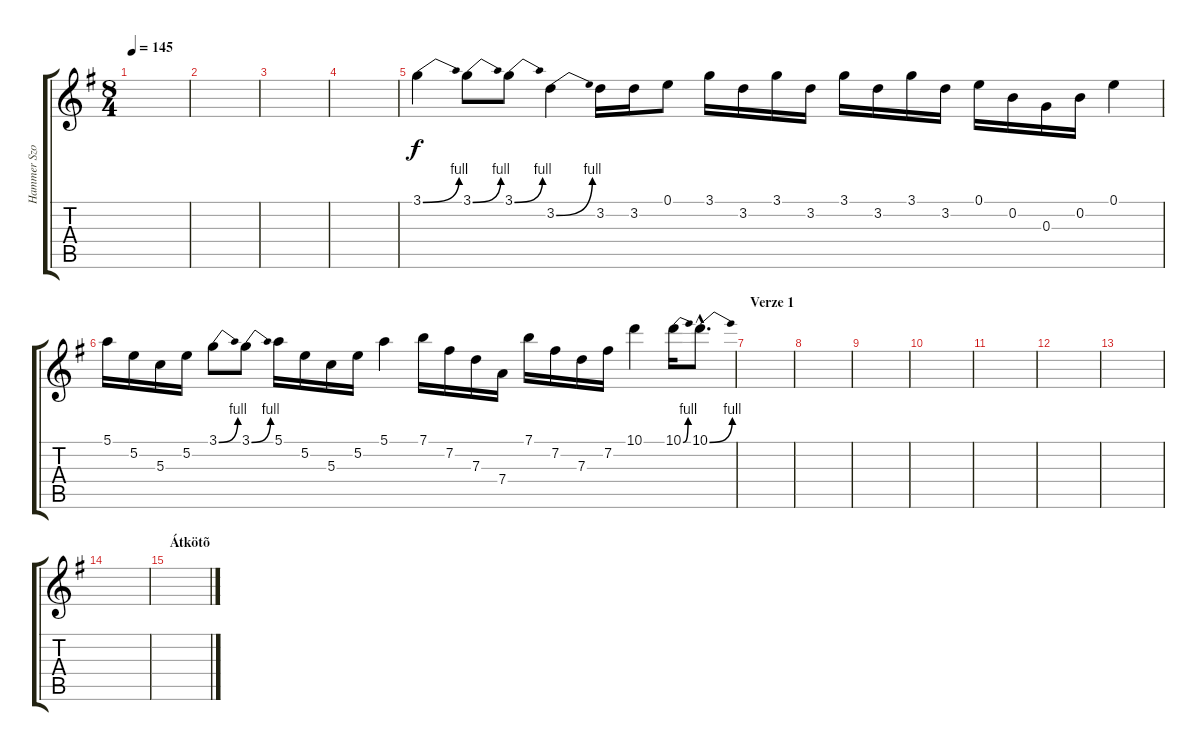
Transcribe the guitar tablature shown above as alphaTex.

\track ("Hammer Szolo" "Hammer Szo") {instrument overdrivenguitar}
\staff {score tabs}
\tuning (E4 B3 G3 D3 A2 E2) {hide}
\ts (8 4)
\tempo 145
\clef g2
\ks eminor
|
|
|
|
3.1{be (bend 0 0 60 4)}.4 3.1{be (bend 0 0 60 4)}.8 3.1{be (bend 0 0 60 4)}.8 3.2{be (bend 0 0 60 4)}.4 3.2.16 3.2.16 0.1.8 3.1.16 3.2.16 3.1.16 3.2.16 3.1.16 3.2.16 3.1.16 3.2.16 0.1.16 0.2.16 0.3.16 0.2.16 0.1.4 |
5.1.16 5.2.16 5.3.16 5.2.16 3.1{be (bend 0 0 60 4)}.8 3.1{be (bend 0 0 60 4)}.8 5.1.16 5.2.16 5.3.16 5.2.16 5.1.4 7.1.16 7.2.16 7.3.16 7.4.16 7.1.16 7.2.16 7.3.16 7.2.16 10.1.4 10.1{be (bend 0 0 60 4)}.16 10.1{be (bend 0 0 60 4) hac}.8{d} |
\section ("" "Verze 1")
|
|
|
|
|
|
|
|
\section ("" "Átkötõ")
